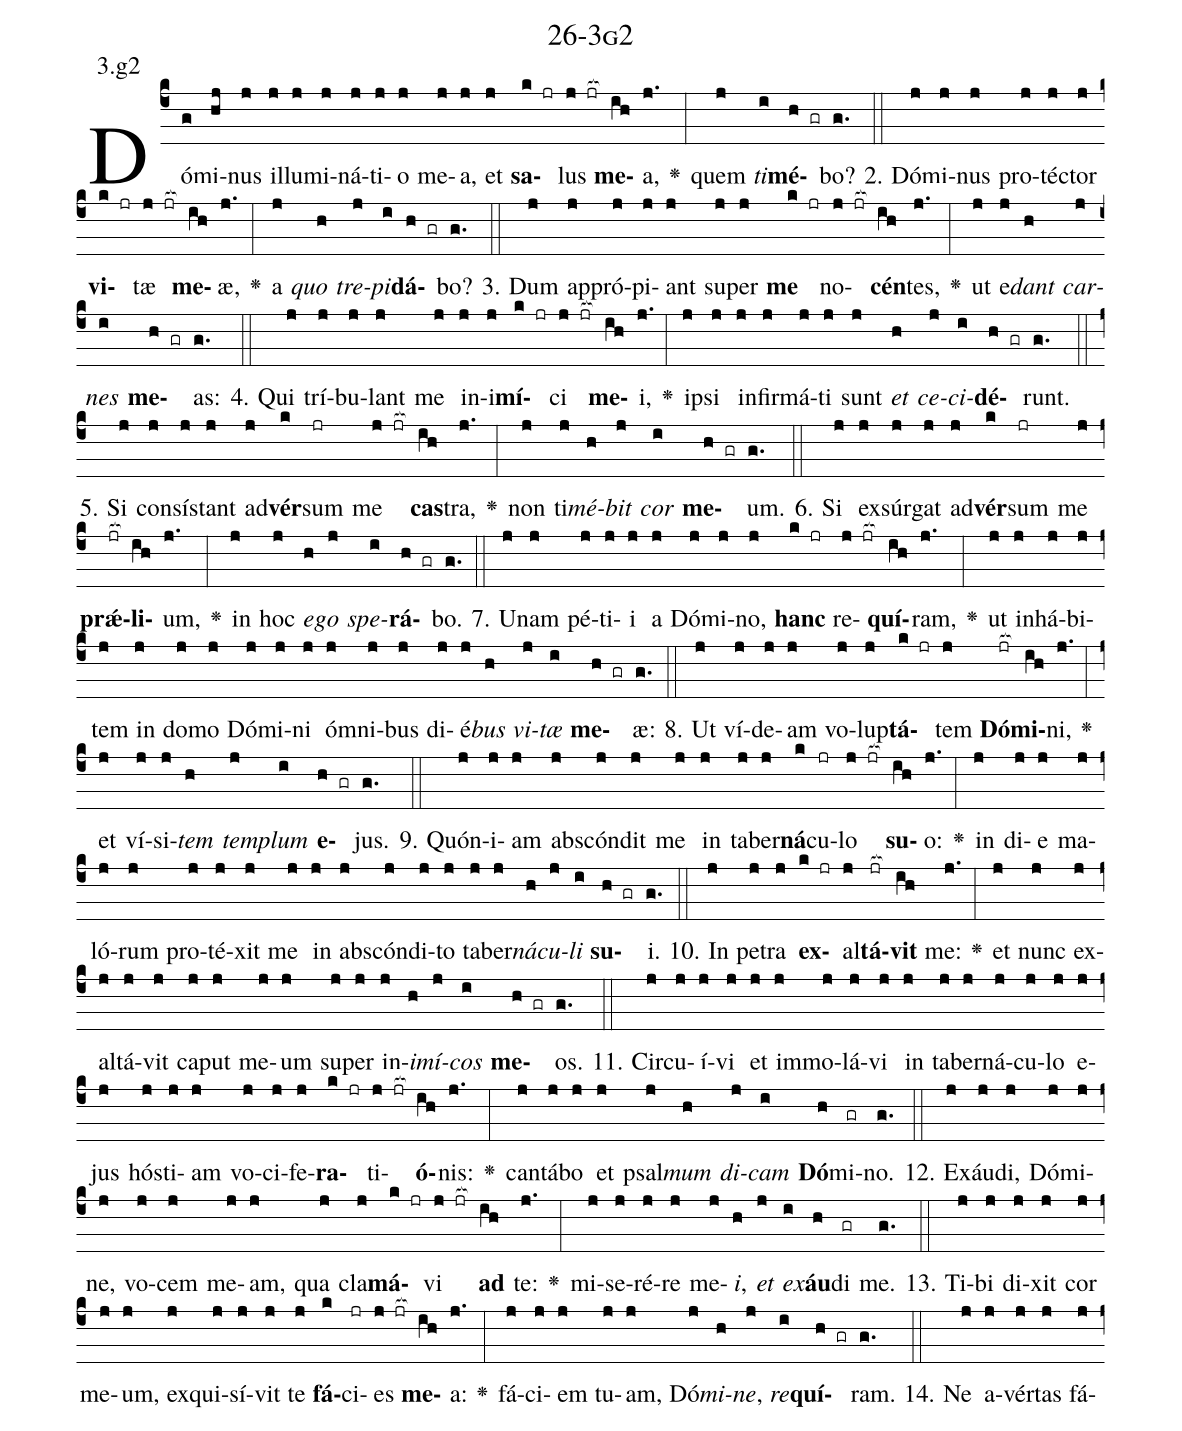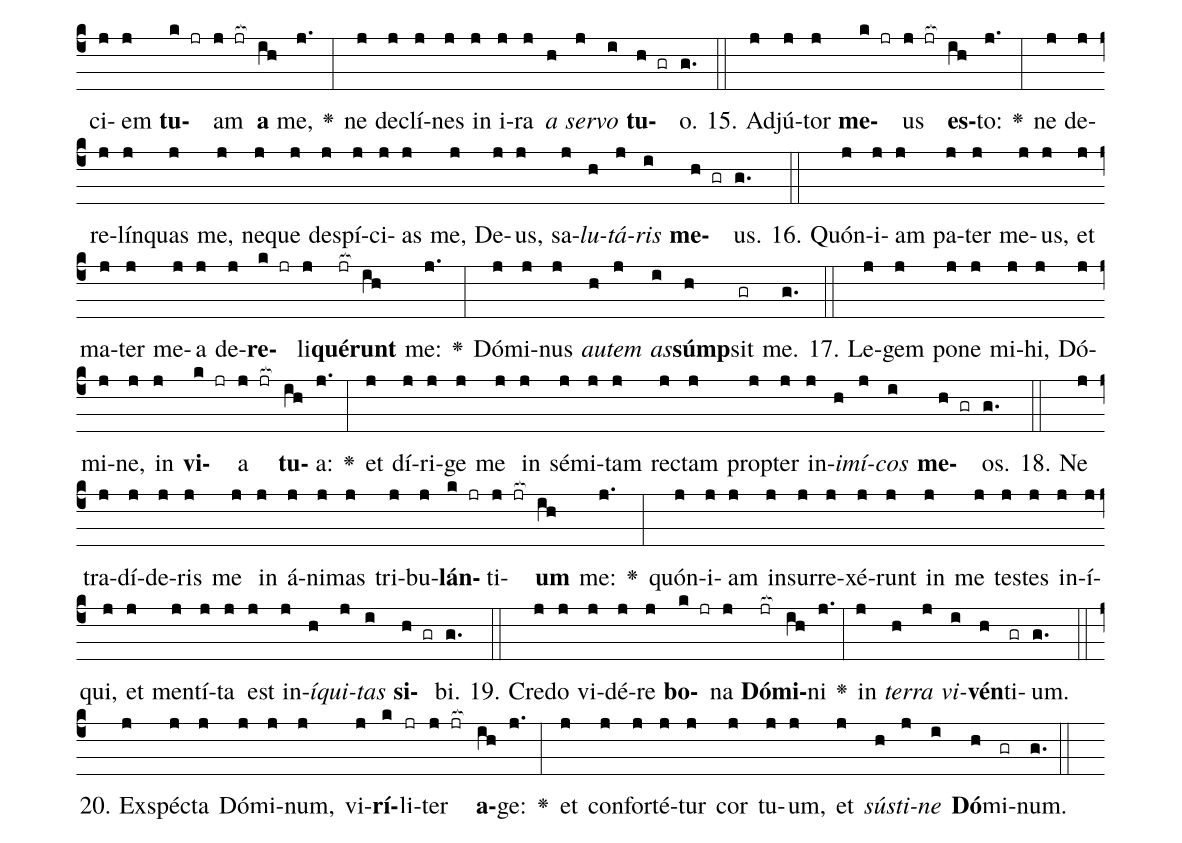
name: 26-3g2;
annotation: 3.g2;
%%
(c4)Dó(g)mi(hj)nus(j) il(j)lu(j)mi(j)ná(j)ti(j)o(j) me(j)a,(j) et(j) <b>sa</b>(k jr)lus(j jr[ocb:1{]) <b>me</b>(ih[ocb:0}])a,(j.) <v>\greheightstar</v>(:) quem(j) <i>ti</i>(i)<b>mé</b>(h gr)bo?(g.) (::)
2. Dó(j)mi(j)nus(j) pro(j)téc(j)tor(j) <b>vi</b>(k jr)tæ(j jr[ocb:1{]) <b>me</b>(ih[ocb:0}])æ,(j.) <v>\greheightstar</v>(:) a(j) <i>quo</i>(h) <i>tre</i>(j)<i>pi</i>(i)<b>dá</b>(h gr)bo?(g.) (::)
3. Dum(j) ap(j)pró(j)pi(j)ant(j) su(j)per(j) <b>me</b>(k jr) no(j jr[ocb:1{])<b>cén</b>(ih[ocb:0}])tes,(j.) <v>\greheightstar</v>(:) ut(j) e(j)<i>dant</i>(h) <i>car</i>(j)<i>nes</i>(i) <b>me</b>(h gr)as:(g.) (::)
4. Qui(j) trí(j)bu(j)lant(j) me(j) in(j)i(j)<b>mí</b>(k jr)ci(j jr[ocb:1{]) <b>me</b>(ih[ocb:0}])i,(j.) <v>\greheightstar</v>(:) ip(j)si(j) in(j)fir(j)má(j)ti(j) sunt(j) <i>et</i>(h) <i>ce</i>(j)<i>ci</i>(i)<b>dé</b>(h gr)runt.(g.) (::)
5. Si(j) con(j)sís(j)tant(j) ad(j)<b>vér</b>(k)sum(jr) me(j jr[ocb:1{]) <b>cas</b>(ih[ocb:0}])tra,(j.) <v>\greheightstar</v>(:) non(j) ti(j)<i>mé</i>(h)<i>bit</i>(j) <i>cor</i>(i) <b>me</b>(h gr)um.(g.) (::)
6. Si(j) ex(j)súr(j)gat(j) ad(j)<b>vér</b>(k)sum(jr) me(j) <b>prǽ</b>(jr[ocb:1{])<b>li</b>(ih[ocb:0}])um,(j.) <v>\greheightstar</v>(:) in(j) hoc(j) <i>e</i>(h)<i>go</i>(j) <i>spe</i>(i)<b>rá</b>(h gr)bo.(g.) (::)
7. U(j)nam(j) pé(j)ti(j)i(j) a(j) Dó(j)mi(j)no,(j) <b>hanc</b>(k jr) re(j jr[ocb:1{])<b>quí</b>(ih[ocb:0}])ram,(j.) <v>\greheightstar</v>(:) ut(j) in(j)há(j)bi(j)tem(j) in(j) do(j)mo(j) Dó(j)mi(j)ni(j) óm(j)ni(j)bus(j) di(j)é(j)<i>bus</i>(h) <i>vi</i>(j)<i>tæ</i>(i) <b>me</b>(h gr)æ:(g.) (::)
8. Ut(j) ví(j)de(j)am(j) vo(j)lup(j)<b>tá</b>(k jr)tem(j) <b>Dó</b>(jr[ocb:1{])<b>mi</b>(ih[ocb:0}])ni,(j.) <v>\greheightstar</v>(:) et(j) ví(j)si(j)<i>tem</i>(h) <i>tem</i>(j)<i>plum</i>(i) <b>e</b>(h gr)jus.(g.) (::)
9. Quón(j)i(j)am(j) abs(j)cón(j)dit(j) me(j) in(j) ta(j)ber(j)<b>ná</b>(k)cu(jr)lo(j jr[ocb:1{]) <b>su</b>(ih[ocb:0}])o:(j.) <v>\greheightstar</v>(:) in(j) di(j)e(j) ma(j)ló(j)rum(j) pro(j)té(j)xit(j) me(j) in(j) abs(j)cón(j)di(j)to(j) ta(j)ber(j)<i>ná</i>(h)<i>cu</i>(j)<i>li</i>(i) <b>su</b>(h gr)i.(g.) (::)
10. In(j) pe(j)tra(j) <b>ex</b>(k jr)al(j)<b>tá</b>(jr[ocb:1{])<b>vit</b>(ih[ocb:0}]) me:(j.) <v>\greheightstar</v>(:) et(j) nunc(j) ex(j)al(j)tá(j)vit(j) ca(j)put(j) me(j)um(j) su(j)per(j) in(j)<i>i</i>(h)<i>mí</i>(j)<i>cos</i>(i) <b>me</b>(h gr)os.(g.) (::)
11. Cir(j)cu(j)í(j)vi(j) et(j) im(j)mo(j)lá(j)vi(j) in(j) ta(j)ber(j)ná(j)cu(j)lo(j) e(j)jus(j) hós(j)ti(j)am(j) vo(j)ci(j)fe(j)<b>ra</b>(k jr)ti(j jr[ocb:1{])<b>ó</b>(ih[ocb:0}])nis:(j.) <v>\greheightstar</v>(:) can(j)tá(j)bo(j) et(j) psal(j)<i>mum</i>(h) <i>di</i>(j)<i>cam</i>(i) <b>Dó</b>(h)mi(gr)no.(g.) (::)
12. Ex(j)áu(j)di,(j) Dó(j)mi(j)ne,(j) vo(j)cem(j) me(j)am,(j) qua(j) cla(j)<b>má</b>(k jr)vi(j jr[ocb:1{]) <b>ad</b>(ih[ocb:0}]) te:(j.) <v>\greheightstar</v>(:) mi(j)se(j)ré(j)re(j) me(j)<i>i</i>,(h) <i>et</i>(j) <i>ex</i>(i)<b>áu</b>(h)di(gr) me.(g.) (::)
13. Ti(j)bi(j) di(j)xit(j) cor(j) me(j)um,(j) ex(j)qui(j)sí(j)vit(j) te(j) <b>fá</b>(k)ci(jr)es(j jr[ocb:1{]) <b>me</b>(ih[ocb:0}])a:(j.) <v>\greheightstar</v>(:) fá(j)ci(j)em(j) tu(j)am,(j) Dó(j)<i>mi</i>(h)<i>ne</i>,(j) <i>re</i>(i)<b>quí</b>(h gr)ram.(g.) (::)
14. Ne(j) a(j)vér(j)tas(j) fá(j)ci(j)em(j) <b>tu</b>(k jr)am(j jr[ocb:1{]) <b>a</b>(ih[ocb:0}]) me,(j.) <v>\greheightstar</v>(:) ne(j) de(j)clí(j)nes(j) in(j) i(j)ra(j) <i>a</i>(h) <i>ser</i>(j)<i>vo</i>(i) <b>tu</b>(h gr)o.(g.) (::)
15. Ad(j)jú(j)tor(j) <b>me</b>(k jr)us(j jr[ocb:1{]) <b>es</b>(ih[ocb:0}])to:(j.) <v>\greheightstar</v>(:) ne(j) de(j)re(j)lín(j)quas(j) me,(j) ne(j)que(j) de(j)spí(j)ci(j)as(j) me,(j) De(j)us,(j) sa(j)<i>lu</i>(h)<i>tá</i>(j)<i>ris</i>(i) <b>me</b>(h gr)us.(g.) (::)
16. Quón(j)i(j)am(j) pa(j)ter(j) me(j)us,(j) et(j) ma(j)ter(j) me(j)a(j) de(j)<b>re</b>(k jr)li(j)<b>qué</b>(jr[ocb:1{])<b>runt</b>(ih[ocb:0}]) me:(j.) <v>\greheightstar</v>(:) Dó(j)mi(j)nus(j) <i>au</i>(h)<i>tem</i>(j) <i>as</i>(i)<b>súmp</b>(h)sit(gr) me.(g.) (::)
17. Le(j)gem(j) po(j)ne(j) mi(j)hi,(j) Dó(j)mi(j)ne,(j) in(j) <b>vi</b>(k jr)a(j jr[ocb:1{]) <b>tu</b>(ih[ocb:0}])a:(j.) <v>\greheightstar</v>(:) et(j) dí(j)ri(j)ge(j) me(j) in(j) sé(j)mi(j)tam(j) rec(j)tam(j) prop(j)ter(j) in(j)<i>i</i>(h)<i>mí</i>(j)<i>cos</i>(i) <b>me</b>(h gr)os.(g.) (::)
18. Ne(j) tra(j)dí(j)de(j)ris(j) me(j) in(j) á(j)ni(j)mas(j) tri(j)bu(j)<b>lán</b>(k jr)ti(j jr[ocb:1{])<b>um</b>(ih[ocb:0}]) me:(j.) <v>\greheightstar</v>(:) quón(j)i(j)am(j) in(j)sur(j)re(j)xé(j)runt(j) in(j) me(j) tes(j)tes(j) in(j)í(j)qui,(j) et(j) men(j)tí(j)ta(j) est(j) in(j)<i>í</i>(h)<i>qui</i>(j)<i>tas</i>(i) <b>si</b>(h gr)bi.(g.) (::)
19. Cre(j)do(j) vi(j)dé(j)re(j) <b>bo</b>(k jr)na(j) <b>Dó</b>(jr[ocb:1{])<b>mi</b>(ih[ocb:0}])ni(j.) <v>\greheightstar</v>(:) in(j) <i>ter</i>(h)<i>ra</i>(j) <i>vi</i>(i)<b>vén</b>(h)ti(gr)um.(g.) (::)
20. Ex(j)spéc(j)ta(j) Dó(j)mi(j)num,(j) vi(j)<b>rí</b>(k)li(jr)ter(j jr[ocb:1{]) <b>a</b>(ih[ocb:0}])ge:(j.) <v>\greheightstar</v>(:) et(j) con(j)for(j)té(j)tur(j) cor(j) tu(j)um,(j) et(j) <i>sús</i>(h)<i>ti</i>(j)<i>ne</i>(i) <b>Dó</b>(h)mi(gr)num.(g.) (::)
